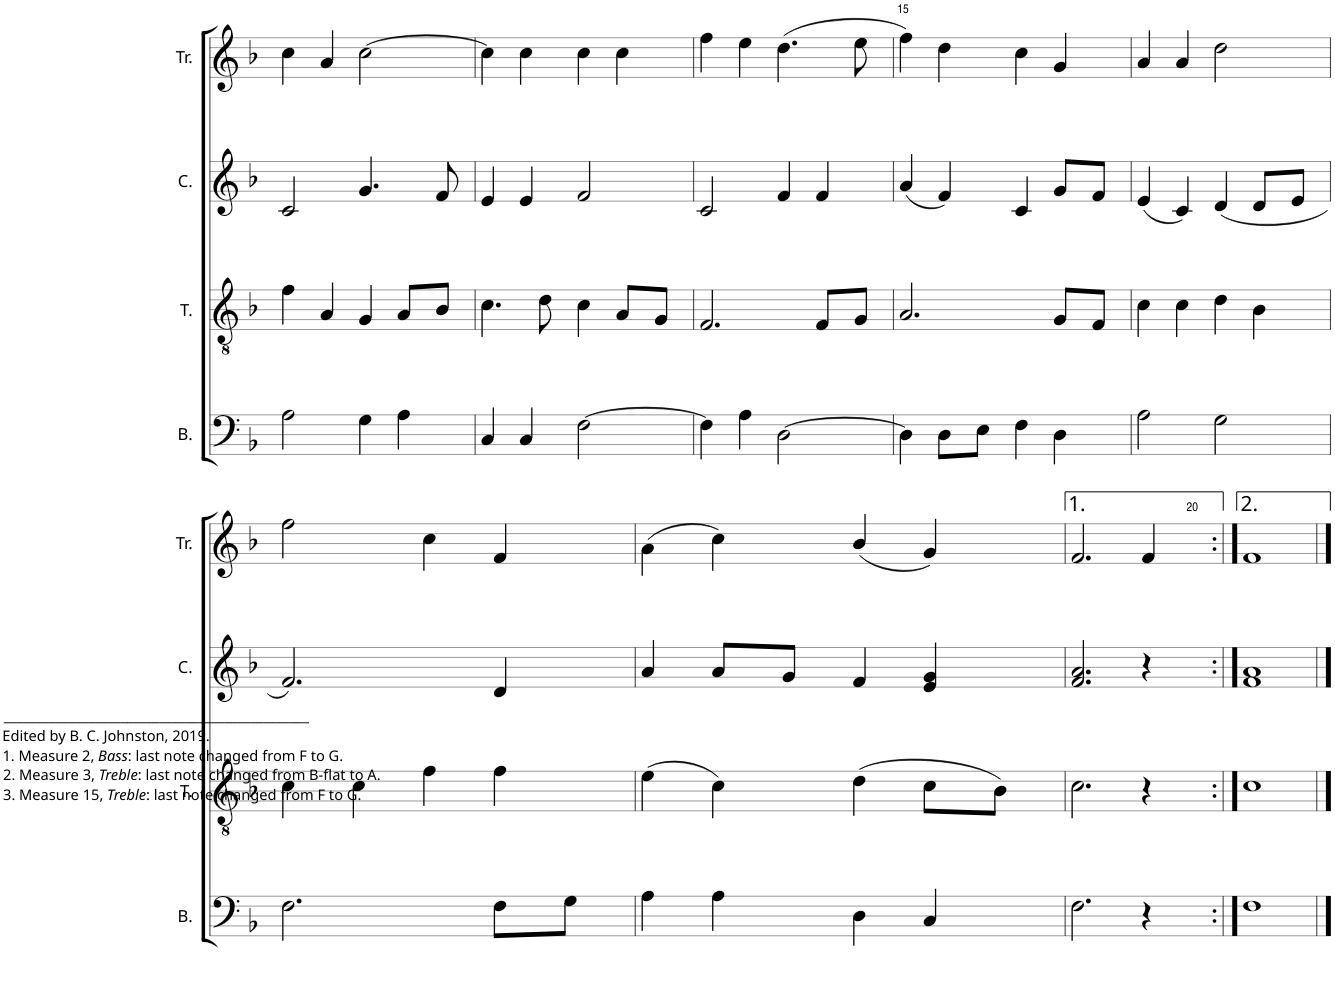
**kern	**kern	**kern	**kern
*part4	*part3	*part2	*part1
*staff4	*staff3	*staff2	*staff1
*I"B.	*I"T.	*I"C.	*I"Tr.
*I'B.	*I'T.	*I'C.	*I'Tr.
!!LO:PB:g=z
*clefF4	*clefGv2	*clefG2	*clefG2
*k[b-]	*k[b-]	*k[b-]	*k[b-]
*M4/4	*M4/4	*M4/4	*M4/4
*met(c)	*met(c)	*met(c)	*met(c)
=12	=12	=12	=12
2A\	4f\	2c/	4cc\
.	4A/	.	4a/
4G\	4G/	4.g/	[2cc\
4A\	8A/L	.	.
.	8B-/J	8f/	.
=13	=13	=13	=13
4C/	4.c\	4e/	4cc\]
4C/	.	4e/	4cc\
.	8d\	.	.
[2F\	4c\	2f/	4cc\
.	8A/L	.	4cc\
.	8G/J	.	.
=14	=14	=14	=14
!LO:TX:b:t=_______________________________________________	!	!	!
!LO:TX:b:t=Edited by B. C. Johnston, 2019.	!	!	!
!LO:TX:b:t=1. Measure 2,	!	!	!
!LO:TX:b:i:t=Bass	!	!	!
!LO:TX:b:t=&colon; last note changed from F to G.	!	!	!
!LO:TX:b:t=2. Measure 3,	!	!	!
!LO:TX:b:i:t=Treble	!	!	!
!LO:TX:b:t=&colon; last note changed from B-flat to A.	!	!	!
!LO:TX:b:t=3. Measure 15,	!	!	!
!LO:TX:b:i:t=Treble	!	!	!
!LO:TX:b:t=&colon; last note changed from F to G.	!	!	!
4F\]	2.F/	2c/	4ff\
4A\	.	.	4ee\
[2D\	.	4f/	(4.dd\
.	8F/L	4f/	.
.	8G/J	.	8ee\
=15	=15	=15	=15
4D\]	2.A/	(4a/	4ff\)
8D\L	.	4f/)	4dd\
8E\J	.	.	.
4F\	.	4c/	4cc\
4D\	8G/L	8g/L	4g/
.	8F/J	8f/J	.
=16	=16	=16	=16
2A\	4c\	(4e/	4a/
.	4c\	4c/)	4a/
2G\	4d\	(4d/	2dd\
.	4B-\	8d/L	.
.	.	8e/J	.
!!LO:LB:g=z
=17	=17	=17	=17
2.F\	4c\	2.f/)	2ff\
.	4c\	.	.
.	4f\	.	4cc\
8F\L	4f\	4d/	4f/
8G\J	.	.	.
=18	=18	=18	=18
4A\	(4e\	4a/	(4a\
4A\	4c\)	8a/L	4cc\)
.	.	8g/J	.
4D\	(4d\	4f/	(4b-/
4C/	8c\L	4e/ 4g/	4g/)
.	8B-\J)	.	.
=19	=19	=19	=19
2.F\	2.c\	2.f/ 2.a/	2.f/
4r	4r	4r	4f/
=20:|!	=20:|!	=20:|!	=20:|!
1F	1c	1f 1a	1f
==	==	==	==
*-	*-	*-	*-
